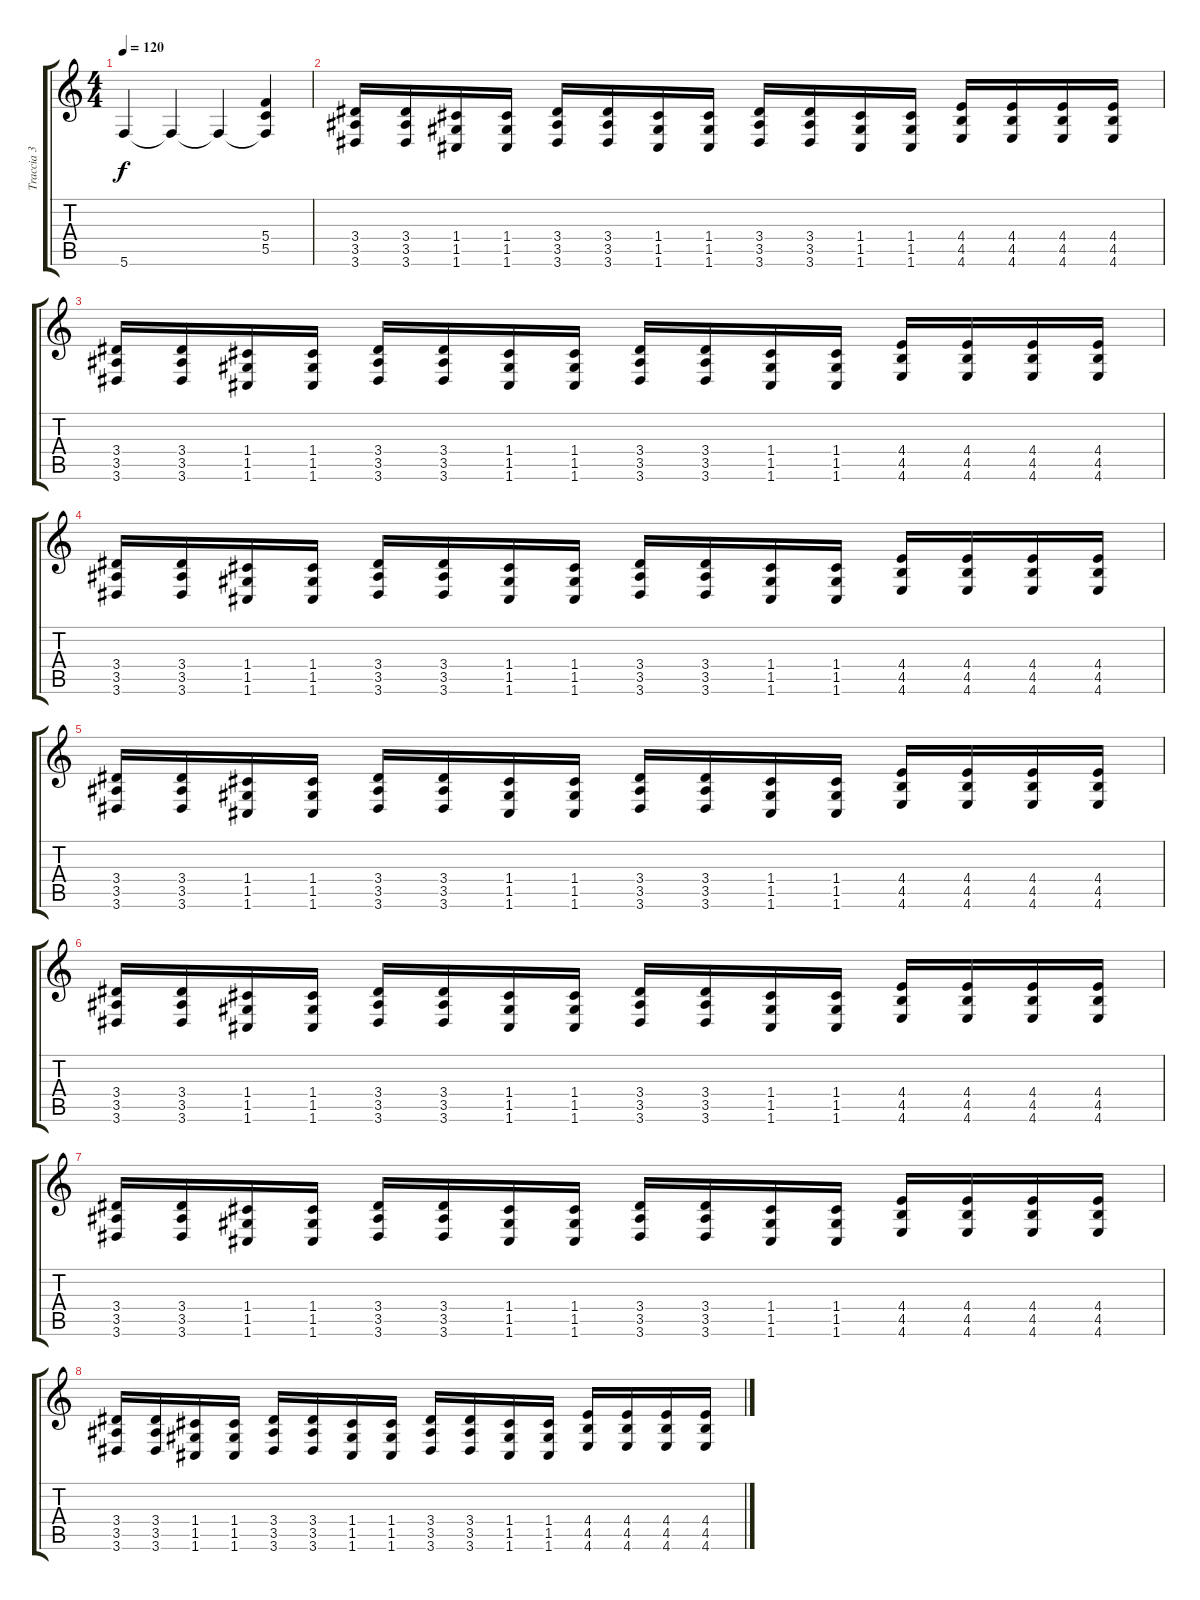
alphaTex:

\track ("Traccia 3" "Traccia 3") {instrument overdrivenguitar}
\staff {score tabs}
\tuning (D4 A3 F3 C3 G2 C2) {hide}
\ts (4 4)
\tempo 120
\clef g2
\ks c
5.6{t}.4{dy f} 5.6{t}.4 5.6{t}.4 (5.4{t} 5.5{t} 5.6{t}).4 |
(3.4 3.5 3.6).16{volume 13} (3.4 3.5 3.6).16 (1.4 1.5 1.6).16 (1.4 1.5 1.6).16 (3.4 3.5 3.6).16 (3.4 3.5 3.6).16 (1.4 1.5 1.6).16 (1.4 1.5 1.6).16 (3.4 3.5 3.6).16 (3.4 3.5 3.6).16 (1.4 1.5 1.6).16 (1.4 1.5 1.6).16 (4.4 4.5 4.6).16 (4.4 4.5 4.6).16 (4.4 4.5 4.6).16 (4.4 4.5 4.6).16 |
(3.4 3.5 3.6).16 (3.4 3.5 3.6).16 (1.4 1.5 1.6).16 (1.4 1.5 1.6).16 (3.4 3.5 3.6).16 (3.4 3.5 3.6).16 (1.4 1.5 1.6).16 (1.4 1.5 1.6).16 (3.4 3.5 3.6).16 (3.4 3.5 3.6).16 (1.4 1.5 1.6).16 (1.4 1.5 1.6).16 (4.4 4.5 4.6).16 (4.4 4.5 4.6).16 (4.4 4.5 4.6).16 (4.4 4.5 4.6).16 |
(3.4 3.5 3.6).16 (3.4 3.5 3.6).16 (1.4 1.5 1.6).16 (1.4 1.5 1.6).16 (3.4 3.5 3.6).16 (3.4 3.5 3.6).16 (1.4 1.5 1.6).16 (1.4 1.5 1.6).16 (3.4 3.5 3.6).16 (3.4 3.5 3.6).16 (1.4 1.5 1.6).16 (1.4 1.5 1.6).16 (4.4 4.5 4.6).16 (4.4 4.5 4.6).16 (4.4 4.5 4.6).16 (4.4 4.5 4.6).16 |
(3.4 3.5 3.6).16 (3.4 3.5 3.6).16 (1.4 1.5 1.6).16 (1.4 1.5 1.6).16 (3.4 3.5 3.6).16 (3.4 3.5 3.6).16 (1.4 1.5 1.6).16 (1.4 1.5 1.6).16 (3.4 3.5 3.6).16 (3.4 3.5 3.6).16 (1.4 1.5 1.6).16 (1.4 1.5 1.6).16 (4.4 4.5 4.6).16 (4.4 4.5 4.6).16 (4.4 4.5 4.6).16 (4.4 4.5 4.6).16 |
(3.4 3.5 3.6).16 (3.4 3.5 3.6).16 (1.4 1.5 1.6).16 (1.4 1.5 1.6).16 (3.4 3.5 3.6).16 (3.4 3.5 3.6).16 (1.4 1.5 1.6).16 (1.4 1.5 1.6).16 (3.4 3.5 3.6).16 (3.4 3.5 3.6).16 (1.4 1.5 1.6).16 (1.4 1.5 1.6).16 (4.4 4.5 4.6).16 (4.4 4.5 4.6).16 (4.4 4.5 4.6).16 (4.4 4.5 4.6).16 |
(3.4 3.5 3.6).16 (3.4 3.5 3.6).16 (1.4 1.5 1.6).16 (1.4 1.5 1.6).16 (3.4 3.5 3.6).16 (3.4 3.5 3.6).16 (1.4 1.5 1.6).16 (1.4 1.5 1.6).16 (3.4 3.5 3.6).16 (3.4 3.5 3.6).16 (1.4 1.5 1.6).16 (1.4 1.5 1.6).16 (4.4 4.5 4.6).16 (4.4 4.5 4.6).16 (4.4 4.5 4.6).16 (4.4 4.5 4.6).16 |
(3.4 3.5 3.6).16 (3.4 3.5 3.6).16 (1.4 1.5 1.6).16 (1.4 1.5 1.6).16 (3.4 3.5 3.6).16 (3.4 3.5 3.6).16 (1.4 1.5 1.6).16 (1.4 1.5 1.6).16 (3.4 3.5 3.6).16 (3.4 3.5 3.6).16 (1.4 1.5 1.6).16 (1.4 1.5 1.6).16 (4.4 4.5 4.6).16 (4.4 4.5 4.6).16 (4.4 4.5 4.6).16 (4.4 4.5 4.6).16
